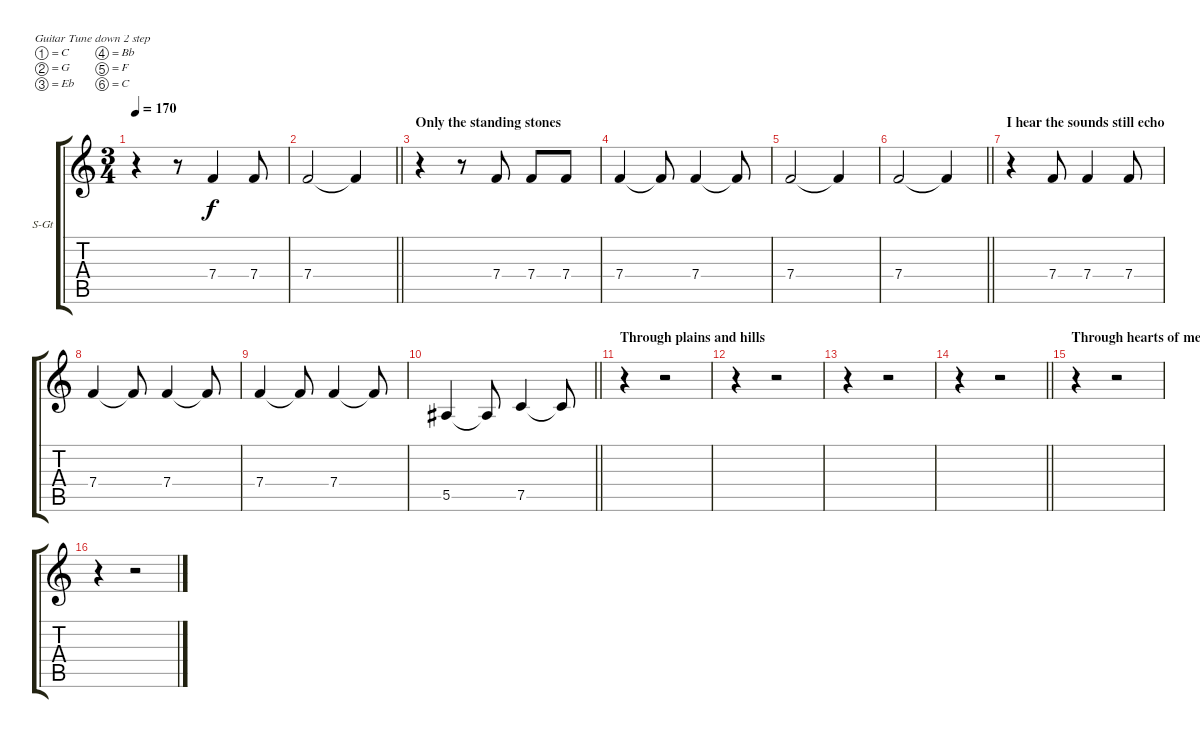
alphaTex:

\bracketExtendMode groupsimilarinstruments
\firstSystemTrackNameOrientation horizontal
\otherSystemsTrackNameOrientation horizontal
\track ("Voice1 (Arkadius)" "S-Gt") {instrument voiceoohs}
\staff {score tabs}
\tuning (C4 G3 Eb3 Bb2 F2 C2)
\displaytranspose 12
\ts (3 4)
\tempo 170
\clef g2
\ks c
r.4{dy f} r.8 7.4.4 7.4.8 |
\barLineRight lightlight
7.4.2 7.4{t}.4 |
\section ("" "Only the standing stones")
r.4 r.8 7.4.8 7.4.8 7.4.8 |
7.4.4 7.4{t}.8 7.4.4 7.4{t}.8 |
7.4.2 7.4{t}.4 |
\barLineRight lightlight
7.4.2 7.4{t}.4 |
\section ("" "I hear the sounds still echo")
r.4 7.4.8 7.4.4 7.4.8 |
7.4.4 7.4{t}.8 7.4.4 7.4{t}.8 |
7.4.4 7.4{t}.8 7.4.4 7.4{t}.8 |
\barLineRight lightlight
5.5.4 5.5{t}.8 7.5.4 7.5{t}.8 |
\section ("" "Through plains and hills")
r.4 r.2 |
r.4 r.2 |
r.4 r.2 |
\barLineRight lightlight
r.4 r.2 |
\section ("" "Through hearts of men")
r.4 r.2 |
r.4 r.2
